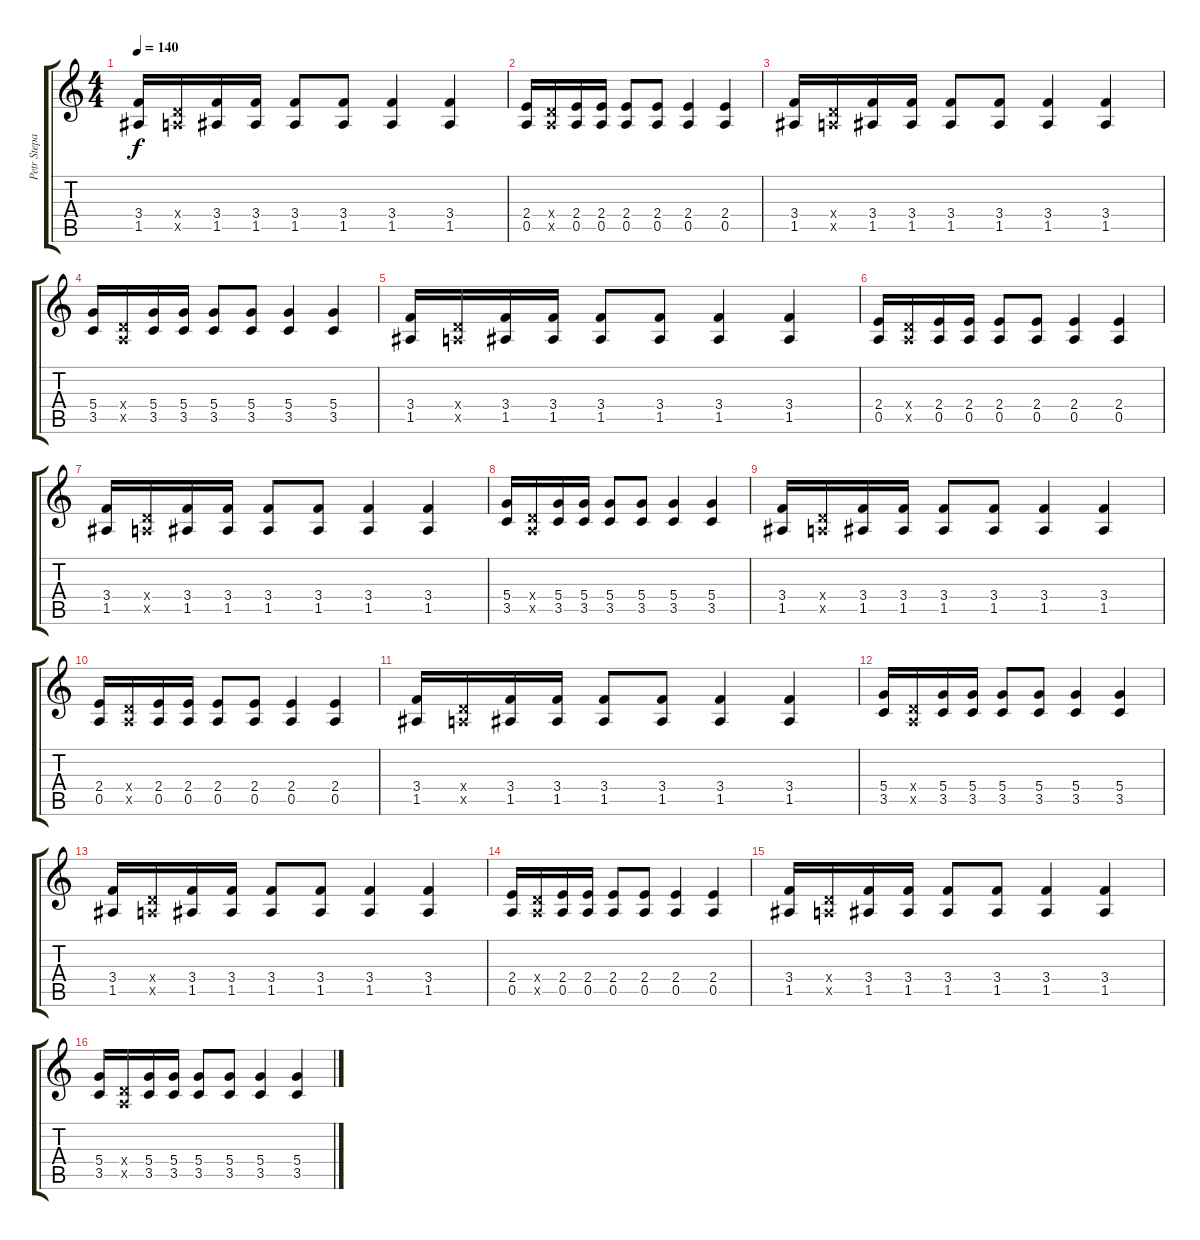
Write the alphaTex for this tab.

\track ("Petr Stepan" "Petr Stepa") {instrument distortionguitar}
\staff {score tabs}
\tuning (E4 B3 G3 D3 A2 E2) {hide}
\ts (4 4)
\tempo 140
\clef g2
\ks c
(3.4 1.5).16{dy f} (0.4{x} 0.5{x}).16 (3.4 1.5).16 (3.4 1.5).16 (3.4 1.5).8 (3.4 1.5).8 (3.4 1.5).4 (3.4 1.5).4 |
(2.4 0.5).16 (0.4{x} 0.5{x}).16 (2.4 0.5).16 (2.4 0.5).16 (2.4 0.5).8 (2.4 0.5).8 (2.4 0.5).4 (2.4 0.5).4 |
(3.4 1.5).16 (0.4{x} 0.5{x}).16 (3.4 1.5).16 (3.4 1.5).16 (3.4 1.5).8 (3.4 1.5).8 (3.4 1.5).4 (3.4 1.5).4 |
(5.4 3.5).16 (0.4{x} 0.5{x}).16 (5.4 3.5).16 (5.4 3.5).16 (5.4 3.5).8 (5.4 3.5).8 (5.4 3.5).4 (5.4 3.5).4 |
(3.4 1.5).16 (0.4{x} 0.5{x}).16 (3.4 1.5).16 (3.4 1.5).16 (3.4 1.5).8 (3.4 1.5).8 (3.4 1.5).4 (3.4 1.5).4 |
(2.4 0.5).16 (0.4{x} 0.5{x}).16 (2.4 0.5).16 (2.4 0.5).16 (2.4 0.5).8 (2.4 0.5).8 (2.4 0.5).4 (2.4 0.5).4 |
(3.4 1.5).16 (0.4{x} 0.5{x}).16 (3.4 1.5).16 (3.4 1.5).16 (3.4 1.5).8 (3.4 1.5).8 (3.4 1.5).4 (3.4 1.5).4 |
(5.4 3.5).16 (0.4{x} 0.5{x}).16 (5.4 3.5).16 (5.4 3.5).16 (5.4 3.5).8 (5.4 3.5).8 (5.4 3.5).4 (5.4 3.5).4 |
(3.4 1.5).16 (0.4{x} 0.5{x}).16 (3.4 1.5).16 (3.4 1.5).16 (3.4 1.5).8 (3.4 1.5).8 (3.4 1.5).4 (3.4 1.5).4 |
(2.4 0.5).16 (0.4{x} 0.5{x}).16 (2.4 0.5).16 (2.4 0.5).16 (2.4 0.5).8 (2.4 0.5).8 (2.4 0.5).4 (2.4 0.5).4 |
(3.4 1.5).16 (0.4{x} 0.5{x}).16 (3.4 1.5).16 (3.4 1.5).16 (3.4 1.5).8 (3.4 1.5).8 (3.4 1.5).4 (3.4 1.5).4 |
(5.4 3.5).16 (0.4{x} 0.5{x}).16 (5.4 3.5).16 (5.4 3.5).16 (5.4 3.5).8 (5.4 3.5).8 (5.4 3.5).4 (5.4 3.5).4 |
(3.4 1.5).16 (0.4{x} 0.5{x}).16 (3.4 1.5).16 (3.4 1.5).16 (3.4 1.5).8 (3.4 1.5).8 (3.4 1.5).4 (3.4 1.5).4 |
(2.4 0.5).16 (0.4{x} 0.5{x}).16 (2.4 0.5).16 (2.4 0.5).16 (2.4 0.5).8 (2.4 0.5).8 (2.4 0.5).4 (2.4 0.5).4 |
(3.4 1.5).16 (0.4{x} 0.5{x}).16 (3.4 1.5).16 (3.4 1.5).16 (3.4 1.5).8 (3.4 1.5).8 (3.4 1.5).4 (3.4 1.5).4 |
(5.4 3.5).16 (0.4{x} 0.5{x}).16 (5.4 3.5).16 (5.4 3.5).16 (5.4 3.5).8 (5.4 3.5).8 (5.4 3.5).4 (5.4 3.5).4
